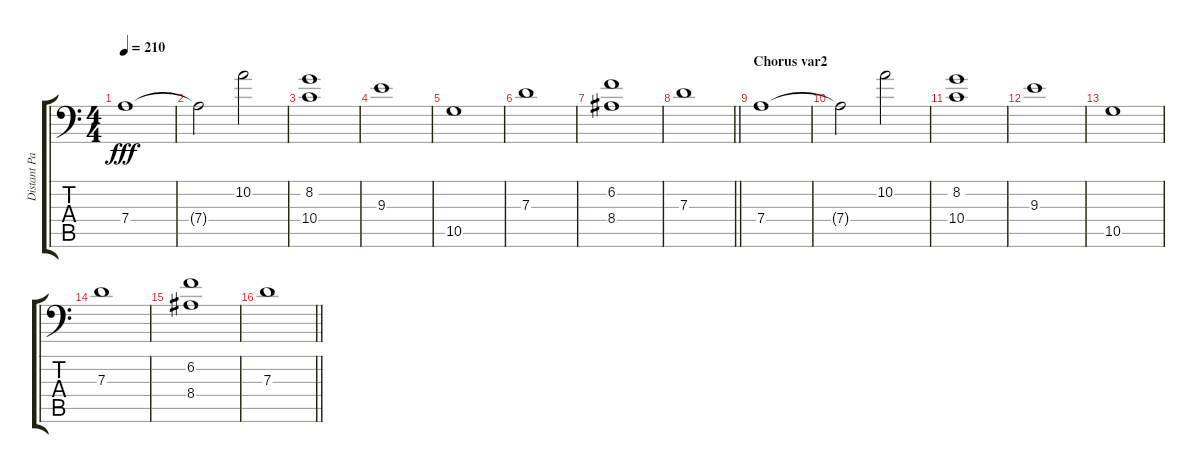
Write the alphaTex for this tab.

\track ("Distant Pad Lead" "Distant Pa") {instrument pad8sweep}
\staff {score tabs}
\tuning (B8 B3 G3 D3 A2 C-1) {hide}
\ts (4 4)
\tempo 210
\clef f4
\ks c
7.4.1{dy fff} |
7.4{t}.2 10.2.2 |
(8.2 10.4).1 |
9.3.1 |
10.5.1 |
7.3.1 |
(6.2 8.4).1 |
\barLineRight lightlight
7.3.1 |
\section ("" "Chorus var2")
7.4.1 |
7.4{t}.2 10.2.2 |
(8.2 10.4).1 |
9.3.1 |
10.5.1 |
7.3.1 |
(6.2 8.4).1 |
\barLineRight lightlight
7.3.1
